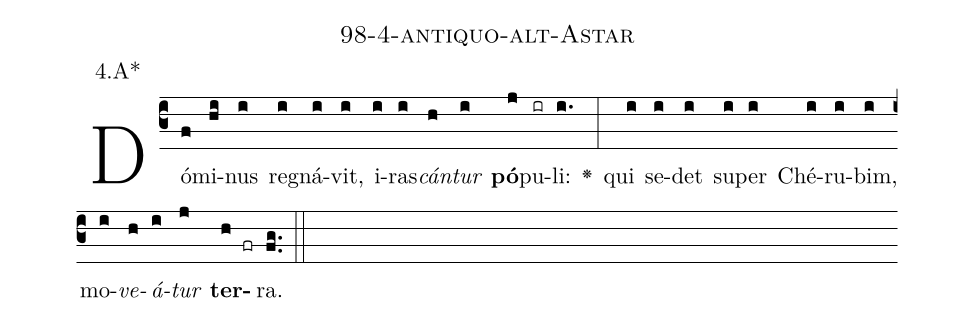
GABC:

name: 98-4-antiquo-alt-Astar;
annotation: 4.A*;
%%
(c3)Dó(f)mi(hi)nus(i) re(i)gná(i)vit,(i) i(i)ras(i)<i>cán</i>(h)<i>tur</i>(i) <b>pó</b>(j)pu(ir)li:(i.) <v>\greheightstar</v>(:) qui(i) se(i)det(i) su(i)per(i) Ché(i)ru(i)bim,(i) mo(i)<i>ve</i>(h)<i>á</i>(i)<i>tur</i>(j) <b>ter</b>(h fr)ra.(fg..) (::)


%E(i) u(h) o(i) u(j) a(h) e.(fg..) (::)
